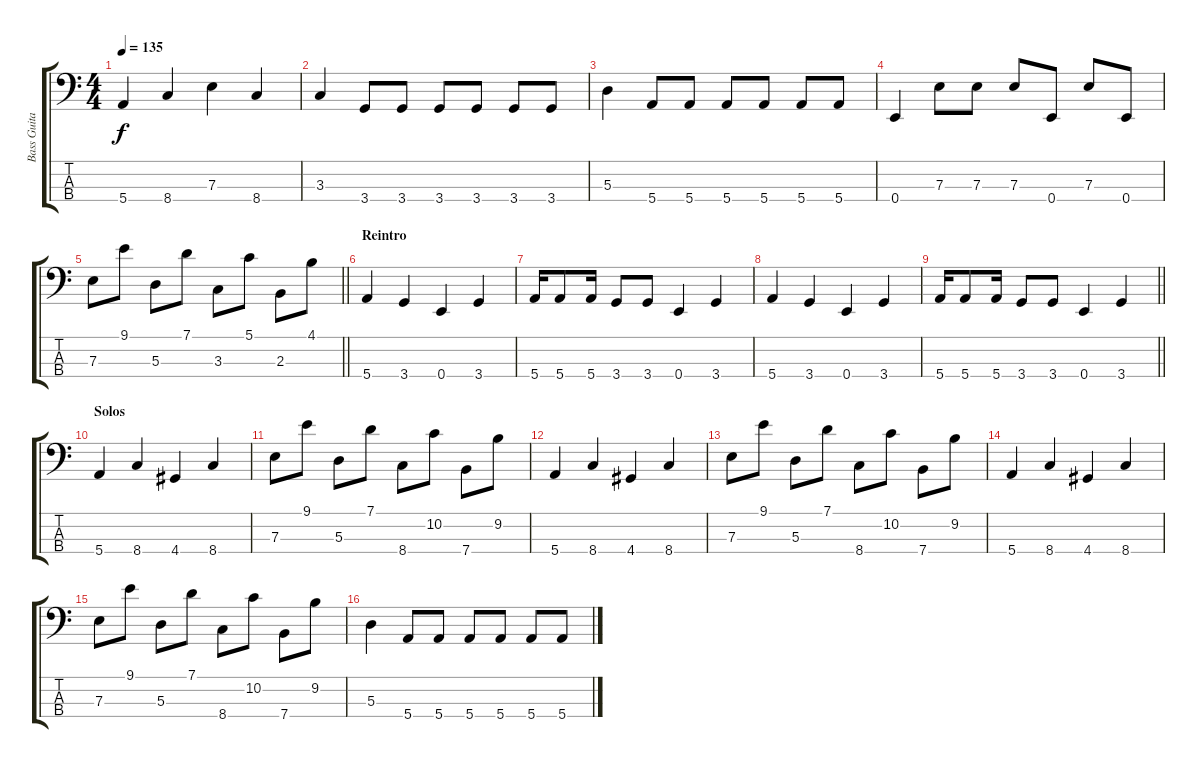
\track ("Bass Guitar" "Bass Guita") {instrument electricbassfinger}
\staff {score tabs}
\tuning (G2 D2 A1 E1) {hide}
\ts (4 4)
\tempo 135
\clef f4
\ks c
5.4.4{dy f} 8.4.4 7.3.4 8.4.4 |
3.3.4 3.4.8 3.4.8 3.4.8 3.4.8 3.4.8 3.4.8 |
5.3.4 5.4.8 5.4.8 5.4.8 5.4.8 5.4.8 5.4.8 |
0.4.4 7.3.8 7.3.8 7.3.8 0.4.8 7.3.8 0.4.8 |
\barLineRight lightlight
7.3.8 9.1.8 5.3.8 7.1.8 3.3.8 5.1.8 2.3.8 4.1.8 |
\section ("" "Reintro")
5.4.4 3.4.4 0.4.4 3.4.4 |
5.4.16 5.4.8 5.4.16 3.4.8 3.4.8 0.4.4 3.4.4 |
5.4.4 3.4.4 0.4.4 3.4.4 |
\barLineRight lightlight
5.4.16 5.4.8 5.4.16 3.4.8 3.4.8 0.4.4 3.4.4 |
\section ("" "Solos")
5.4.4 8.4.4 4.4.4 8.4.4 |
7.3.8 9.1.8 5.3.8 7.1.8 8.4.8 10.2.8 7.4.8 9.2.8 |
5.4.4 8.4.4 4.4.4 8.4.4 |
7.3.8 9.1.8 5.3.8 7.1.8 8.4.8 10.2.8 7.4.8 9.2.8 |
5.4.4 8.4.4 4.4.4 8.4.4 |
7.3.8 9.1.8 5.3.8 7.1.8 8.4.8 10.2.8 7.4.8 9.2.8 |
5.3.4 5.4.8 5.4.8 5.4.8 5.4.8 5.4.8 5.4.8
